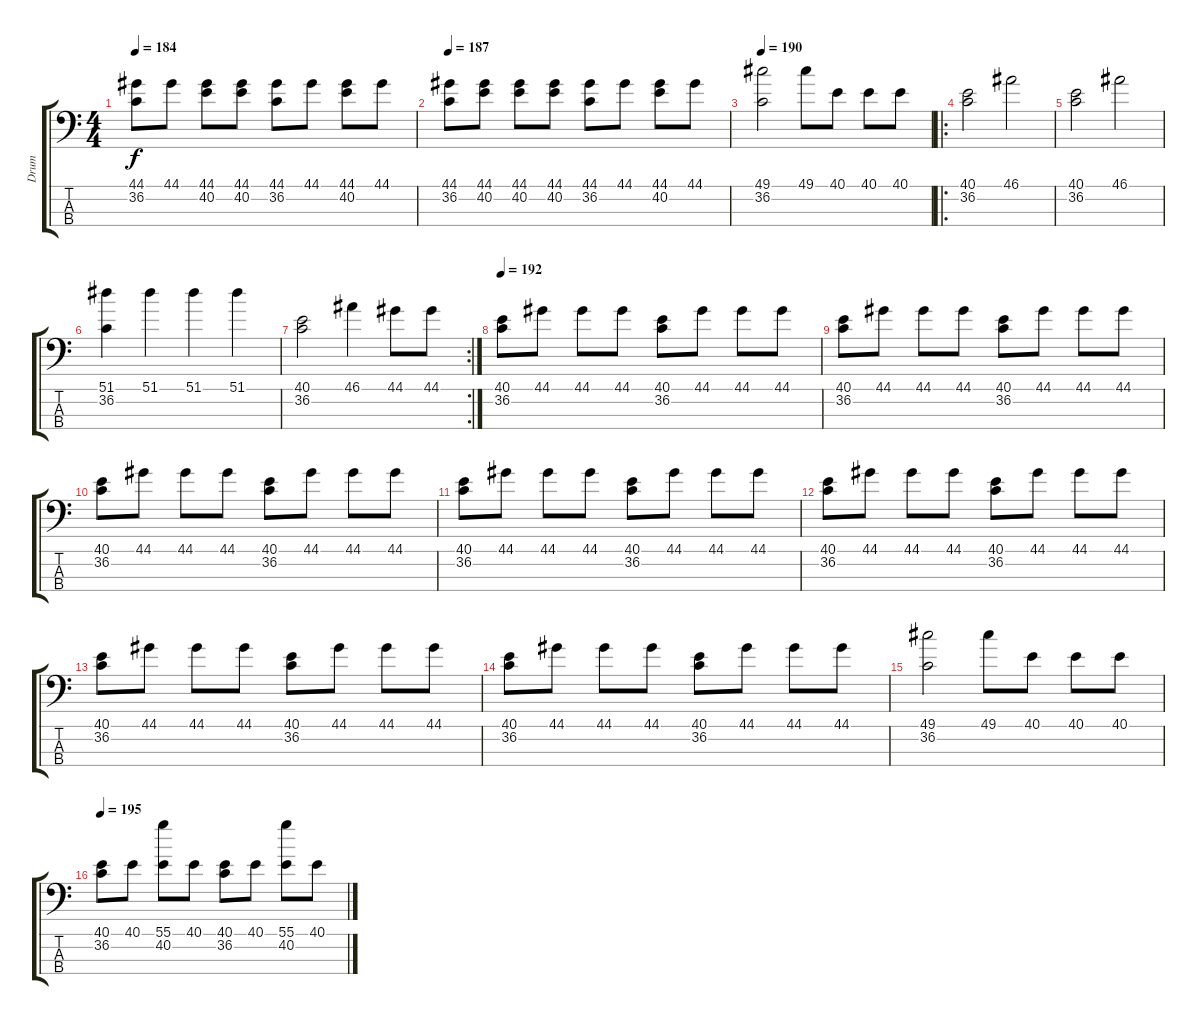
\track ("Drum" "Drum") {instrument acousticgrandpiano}
\staff {score tabs}
\tuning (C-1 C-1 C-1 C-1) {hide}
\ts (4 4)
\tempo 184
\clef f4
\ks c
(44.1 36.2).8{dy f} 44.1.8 (44.1 40.2).8 (44.1 40.2).8 (44.1 36.2).8 44.1.8 (44.1 40.2).8 44.1.8 |
\tempo 187
(44.1 36.2).8 (44.1 40.2).8 (44.1 40.2).8 (44.1 40.2).8 (44.1 36.2).8 44.1.8 (44.1 40.2).8 44.1.8 |
\tempo 190
(49.1 36.2).2 49.1.8 40.1.8 40.1.8 40.1.8 |
\ro
(40.1 36.2).2 46.1.2 |
(40.1 36.2).2 46.1.2 |
(51.1 36.2).4 51.1.4 51.1.4 51.1.4 |
\rc 2
(40.1 36.2).2 46.1.4 44.1.8 44.1.8 |
\tempo 192
(40.1 36.2).8 44.1.8 44.1.8 44.1.8 (40.1 36.2).8 44.1.8 44.1.8 44.1.8 |
(40.1 36.2).8 44.1.8 44.1.8 44.1.8 (40.1 36.2).8 44.1.8 44.1.8 44.1.8 |
(40.1 36.2).8 44.1.8 44.1.8 44.1.8 (40.1 36.2).8 44.1.8 44.1.8 44.1.8 |
(40.1 36.2).8 44.1.8 44.1.8 44.1.8 (40.1 36.2).8 44.1.8 44.1.8 44.1.8 |
(40.1 36.2).8 44.1.8 44.1.8 44.1.8 (40.1 36.2).8 44.1.8 44.1.8 44.1.8 |
(40.1 36.2).8 44.1.8 44.1.8 44.1.8 (40.1 36.2).8 44.1.8 44.1.8 44.1.8 |
(40.1 36.2).8 44.1.8 44.1.8 44.1.8 (40.1 36.2).8 44.1.8 44.1.8 44.1.8 |
(49.1 36.2).2 49.1.8 40.1.8 40.1.8 40.1.8 |
\tempo 195
(40.1 36.2).8 40.1.8 (55.1 40.2).8 40.1.8 (40.1 36.2).8 40.1.8 (55.1 40.2).8 40.1.8
